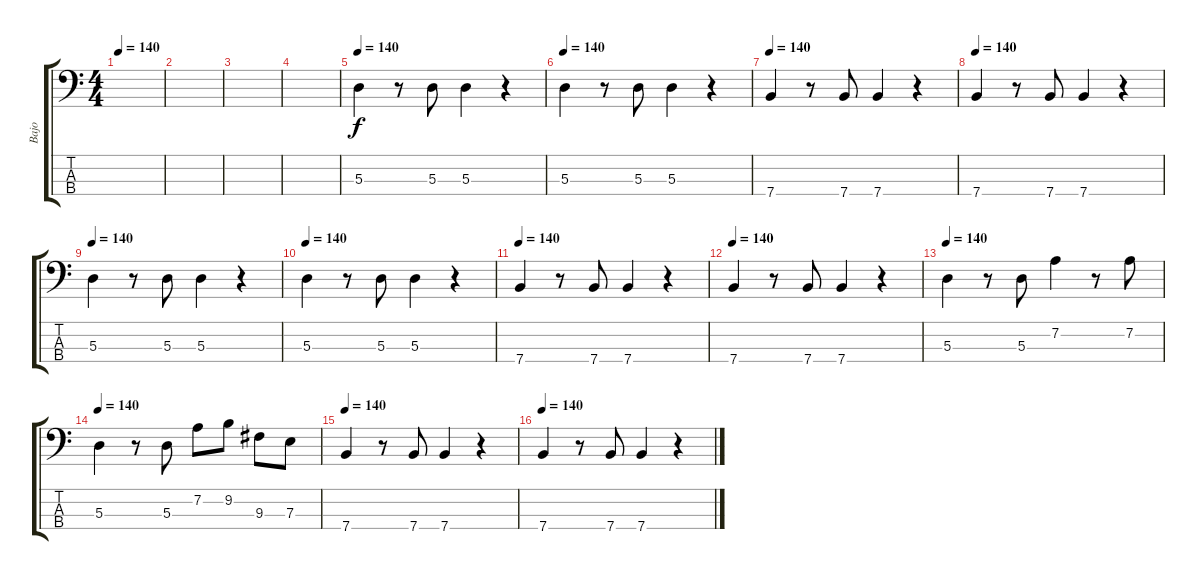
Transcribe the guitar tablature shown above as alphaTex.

\track ("Bajo" "Bajo") {instrument electricbasspick}
\staff {score tabs}
\tuning (G2 D2 A1 E1) {hide}
\ts (4 4)
\tempo 140
\clef f4
\ks c
|
|
|
|
\tempo 140
5.3.4 r.8 5.3.8 5.3.4 r.4 |
\tempo 140
5.3.4 r.8 5.3.8 5.3.4 r.4 |
\tempo 140
7.4.4 r.8 7.4.8 7.4.4 r.4 |
\tempo 140
7.4.4 r.8 7.4.8 7.4.4 r.4 |
\tempo 140
5.3.4 r.8 5.3.8 5.3.4 r.4 |
\tempo 140
5.3.4 r.8 5.3.8 5.3.4 r.4 |
\tempo 140
7.4.4 r.8 7.4.8 7.4.4 r.4 |
\tempo 140
7.4.4 r.8 7.4.8 7.4.4 r.4 |
\tempo 140
5.3.4 r.8 5.3.8 7.2.4 r.8 7.2.8 |
\tempo 140
5.3.4 r.8 5.3.8 7.2.8 9.2.8 9.3.8 7.3.8 |
\tempo 140
7.4.4 r.8 7.4.8 7.4.4 r.4 |
\tempo 140
7.4.4 r.8 7.4.8 7.4.4 r.4
